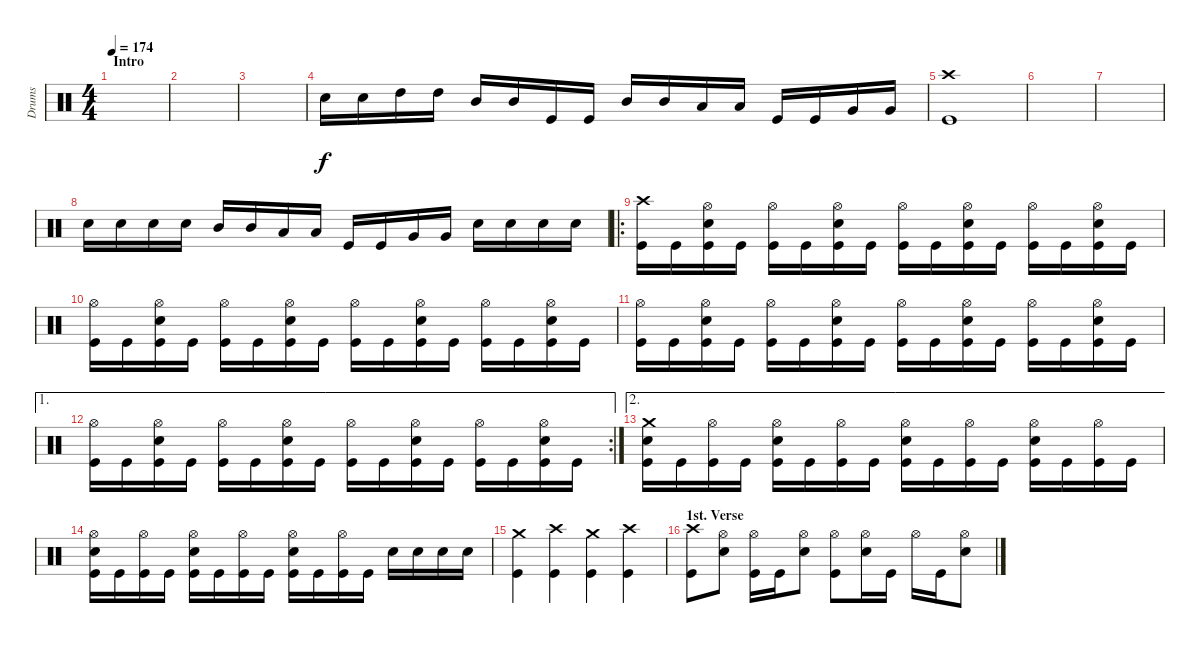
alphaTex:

\track ("Drums" "Drums") {instrument percussion}
\staff {score}
\articulation defaults
\ts (4 4)
\section ("" "Intro")
\tempo 174
\clef neutral
\ks c
|
|
|
"Electric Snare (hit)".16 "Electric Snare (hit)".16 "High Tom (hit)".16 "High Tom (hit)".16 "Mid Tom (hit)".16 "Mid Tom (hit)".16 "Kick (hit)".16 "Kick (hit)".16 "Mid Tom (hit)".16 "Mid Tom (hit)".16 "Low Tom (hit)".16 "Low Tom (hit)".16 "Kick (hit)".16 "Kick (hit)".16 "Very Low Tom (hit)".16 "Very Low Tom (hit)".16 |
("Crash high (hit)" "Kick (hit)").1 |
|
|
"Electric Snare (hit)".16 "Electric Snare (hit)".16 "Electric Snare (hit)".16 "Electric Snare (hit)".16 "Mid Tom (hit)".16 "Mid Tom (hit)".16 "Low Tom (hit)".16 "Low Tom (hit)".16 "Kick (hit)".16 "Kick (hit)".16 "Very Low Tom (hit)".16 "Very Low Tom (hit)".16 "Electric Snare (hit)".16 "Electric Snare (hit)".16 "Electric Snare (hit)".16 "Electric Snare (hit)".16 |
\ro
("Crash high (hit)" "Kick (hit)").16 "Kick (hit)".16 ("Hi-Hat (open)" "Electric Snare (hit)" "Kick (hit)").16 "Kick (hit)".16 ("Hi-Hat (open)" "Kick (hit)").16 "Kick (hit)".16 ("Hi-Hat (open)" "Electric Snare (hit)" "Kick (hit)").16 "Kick (hit)".16 ("Hi-Hat (open)" "Kick (hit)").16 "Kick (hit)".16 ("Hi-Hat (open)" "Electric Snare (hit)" "Kick (hit)").16 "Kick (hit)".16 ("Hi-Hat (open)" "Kick (hit)").16 "Kick (hit)".16 ("Hi-Hat (open)" "Electric Snare (hit)" "Kick (hit)").16 "Kick (hit)".16 |
("Hi-Hat (open)" "Kick (hit)").16 "Kick (hit)".16 ("Hi-Hat (open)" "Electric Snare (hit)" "Kick (hit)").16 "Kick (hit)".16 ("Hi-Hat (open)" "Kick (hit)").16 "Kick (hit)".16 ("Hi-Hat (open)" "Electric Snare (hit)" "Kick (hit)").16 "Kick (hit)".16 ("Hi-Hat (open)" "Kick (hit)").16 "Kick (hit)".16 ("Hi-Hat (open)" "Electric Snare (hit)" "Kick (hit)").16 "Kick (hit)".16 ("Hi-Hat (open)" "Kick (hit)").16 "Kick (hit)".16 ("Hi-Hat (open)" "Electric Snare (hit)" "Kick (hit)").16 "Kick (hit)".16 |
("Hi-Hat (open)" "Kick (hit)").16 "Kick (hit)".16 ("Hi-Hat (open)" "Electric Snare (hit)" "Kick (hit)").16 "Kick (hit)".16 ("Hi-Hat (open)" "Kick (hit)").16 "Kick (hit)".16 ("Hi-Hat (open)" "Electric Snare (hit)" "Kick (hit)").16 "Kick (hit)".16 ("Hi-Hat (open)" "Kick (hit)").16 "Kick (hit)".16 ("Hi-Hat (open)" "Electric Snare (hit)" "Kick (hit)").16 "Kick (hit)".16 ("Hi-Hat (open)" "Kick (hit)").16 "Kick (hit)".16 ("Hi-Hat (open)" "Electric Snare (hit)" "Kick (hit)").16 "Kick (hit)".16 |
\ae 1
\rc 2
("Hi-Hat (open)" "Kick (hit)").16 "Kick (hit)".16 ("Hi-Hat (open)" "Electric Snare (hit)" "Kick (hit)").16 "Kick (hit)".16 ("Hi-Hat (open)" "Kick (hit)").16 "Kick (hit)".16 ("Hi-Hat (open)" "Electric Snare (hit)" "Kick (hit)").16 "Kick (hit)".16 ("Hi-Hat (open)" "Kick (hit)").16 "Kick (hit)".16 ("Hi-Hat (open)" "Electric Snare (hit)" "Kick (hit)").16 "Kick (hit)".16 ("Hi-Hat (open)" "Kick (hit)").16 "Kick (hit)".16 ("Hi-Hat (open)" "Electric Snare (hit)" "Kick (hit)").16 "Kick (hit)".16 |
\ae 2
("Crash medium (hit)" "Electric Snare (hit)" "Kick (hit)").16 "Kick (hit)".16 ("Hi-Hat (open)" "Kick (hit)").16 "Kick (hit)".16 ("Hi-Hat (open)" "Electric Snare (hit)" "Kick (hit)").16 "Kick (hit)".16 ("Hi-Hat (open)" "Kick (hit)").16 "Kick (hit)".16 ("Hi-Hat (open)" "Electric Snare (hit)" "Kick (hit)").16 "Kick (hit)".16 ("Hi-Hat (open)" "Kick (hit)").16 "Kick (hit)".16 ("Hi-Hat (open)" "Electric Snare (hit)" "Kick (hit)").16 "Kick (hit)".16 ("Hi-Hat (open)" "Kick (hit)").16 "Kick (hit)".16 |
("Hi-Hat (open)" "Electric Snare (hit)" "Kick (hit)").16 "Kick (hit)".16 ("Hi-Hat (open)" "Kick (hit)").16 "Kick (hit)".16 ("Hi-Hat (open)" "Electric Snare (hit)" "Kick (hit)").16 "Kick (hit)".16 ("Hi-Hat (open)" "Kick (hit)").16 "Kick (hit)".16 ("Hi-Hat (open)" "Electric Snare (hit)" "Kick (hit)").16 "Kick (hit)".16 ("Hi-Hat (open)" "Kick (hit)").16 "Kick (hit)".16 "Electric Snare (hit)".16 "Electric Snare (hit)".16 "Electric Snare (hit)".16 "Electric Snare (hit)".16 |
("Crash medium (hit)" "Kick (hit)").4 ("Crash high (hit)" "Kick (hit)").4 ("Crash medium (hit)" "Kick (hit)").4 ("Crash high (hit)" "Kick (hit)").4 |
\section ("" "1st. Verse")
("Crash high (hit)" "Kick (hit)").8 ("Hi-Hat (open)" "Electric Snare (hit)").8 ("Hi-Hat (open)" "Kick (hit)").16 "Kick (hit)".16 ("Hi-Hat (open)" "Electric Snare (hit)").8 ("Hi-Hat (open)" "Kick (hit)").8 ("Hi-Hat (open)" "Electric Snare (hit)").16 "Kick (hit)".16 "Hi-Hat (open)".16 "Kick (hit)".16 ("Hi-Hat (open)" "Electric Snare (hit)").8
